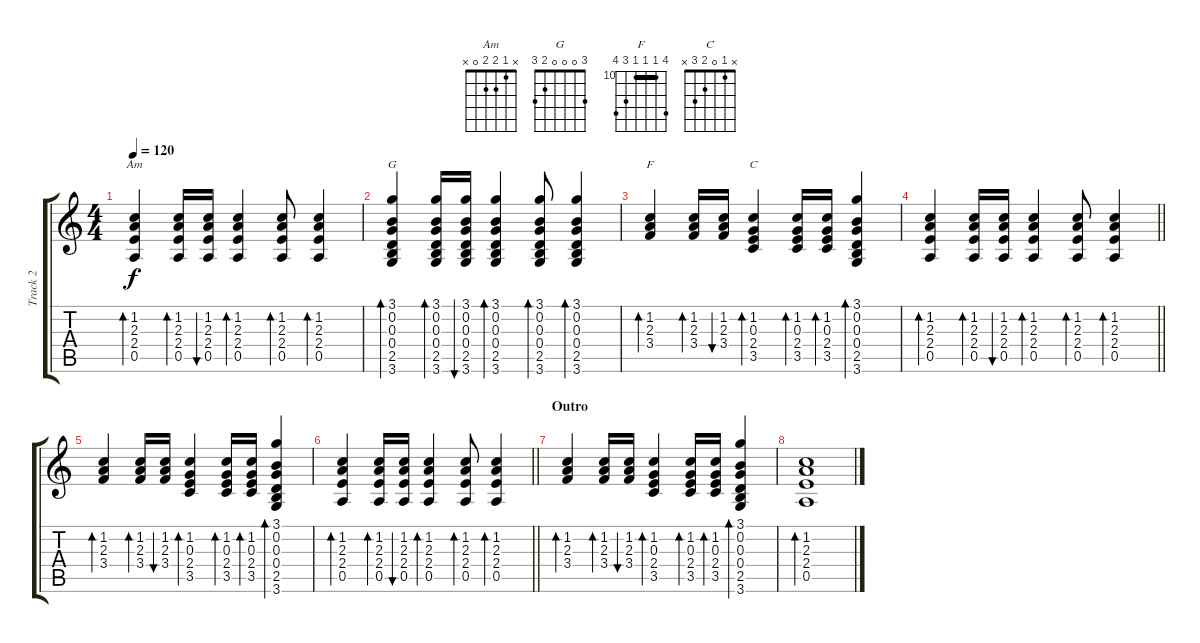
\track ("Track 2" "Track 2") {instrument acousticguitarnylon}
\staff {score tabs}
\tuning (E4 B3 G3 D3 A2 E2) {hide}
\chord ("Am" x 1 2 2 0 x)
\chord ("G" 3 0 0 0 2 3)
\chord ("F" 13 10 10 10 12 13) {firstfret 10 barre 10}
\chord ("C" x 1 0 2 3 x)
\ts (4 4)
\tempo 120
\clef g2
\ks c
(1.2 2.3 2.4 0.5).4{bd 60 ch "Am" dy f} (1.2 2.3 2.4 0.5).16{bd 60} (1.2 2.3 2.4 0.5).16{bu 60} (1.2 2.3 2.4 0.5).4{bd 60} (1.2 2.3 2.4 0.5).8{bd 60} (1.2 2.3 2.4 0.5).4{bd 60} |
(3.1 0.2 0.3 0.4 2.5 3.6).4{bd 60 ch "G"} (3.1 0.2 0.3 0.4 2.5 3.6).16{bd 60} (3.1 0.2 0.3 0.4 2.5 3.6).16{bu 60} (3.1 0.2 0.3 0.4 2.5 3.6).4{bd 60} (3.1 0.2 0.3 0.4 2.5 3.6).8{bd 60} (3.1 0.2 0.3 0.4 2.5 3.6).4{bd 60} |
(1.2 2.3 3.4).4{bd 60 ch "F"} (1.2 2.3 3.4).16{bd 60} (1.2 2.3 3.4).16{bu 60} (1.2 0.3 2.4 3.5).4{bd 60 ch "C"} (1.2 0.3 2.4 3.5).16{bd 60} (1.2 0.3 2.4 3.5).16{bd 60} (3.1 0.2 0.3 0.4 2.5 3.6).4{bd 60} |
\barLineRight lightlight
(1.2 2.3 2.4 0.5).4{bd 60} (1.2 2.3 2.4 0.5).16{bd 60} (1.2 2.3 2.4 0.5).16{bu 60} (1.2 2.3 2.4 0.5).4{bd 60} (1.2 2.3 2.4 0.5).8{bd 60} (1.2 2.3 2.4 0.5).4{bd 60} |
(1.2 2.3 3.4).4{bd 60} (1.2 2.3 3.4).16{bd 60} (1.2 2.3 3.4).16{bu 60} (1.2 0.3 2.4 3.5).4{bd 60} (1.2 0.3 2.4 3.5).16{bd 60} (1.2 0.3 2.4 3.5).16{bd 60} (3.1 0.2 0.3 0.4 2.5 3.6).4{bd 60} |
\barLineRight lightlight
(1.2 2.3 2.4 0.5).4{bd 60} (1.2 2.3 2.4 0.5).16{bd 60} (1.2 2.3 2.4 0.5).16{bu 60} (1.2 2.3 2.4 0.5).4{bd 60} (1.2 2.3 2.4 0.5).8{bd 60} (1.2 2.3 2.4 0.5).4{bd 60} |
\section ("" "Outro")
(1.2 2.3 3.4).4{bd 60} (1.2 2.3 3.4).16{bd 60} (1.2 2.3 3.4).16{bu 60} (1.2 0.3 2.4 3.5).4{bd 60} (1.2 0.3 2.4 3.5).16{bd 60} (1.2 0.3 2.4 3.5).16{bd 60} (3.1 0.2 0.3 0.4 2.5 3.6).4{bd 60} |
(1.2 2.3 2.4 0.5).1{bd 60}
